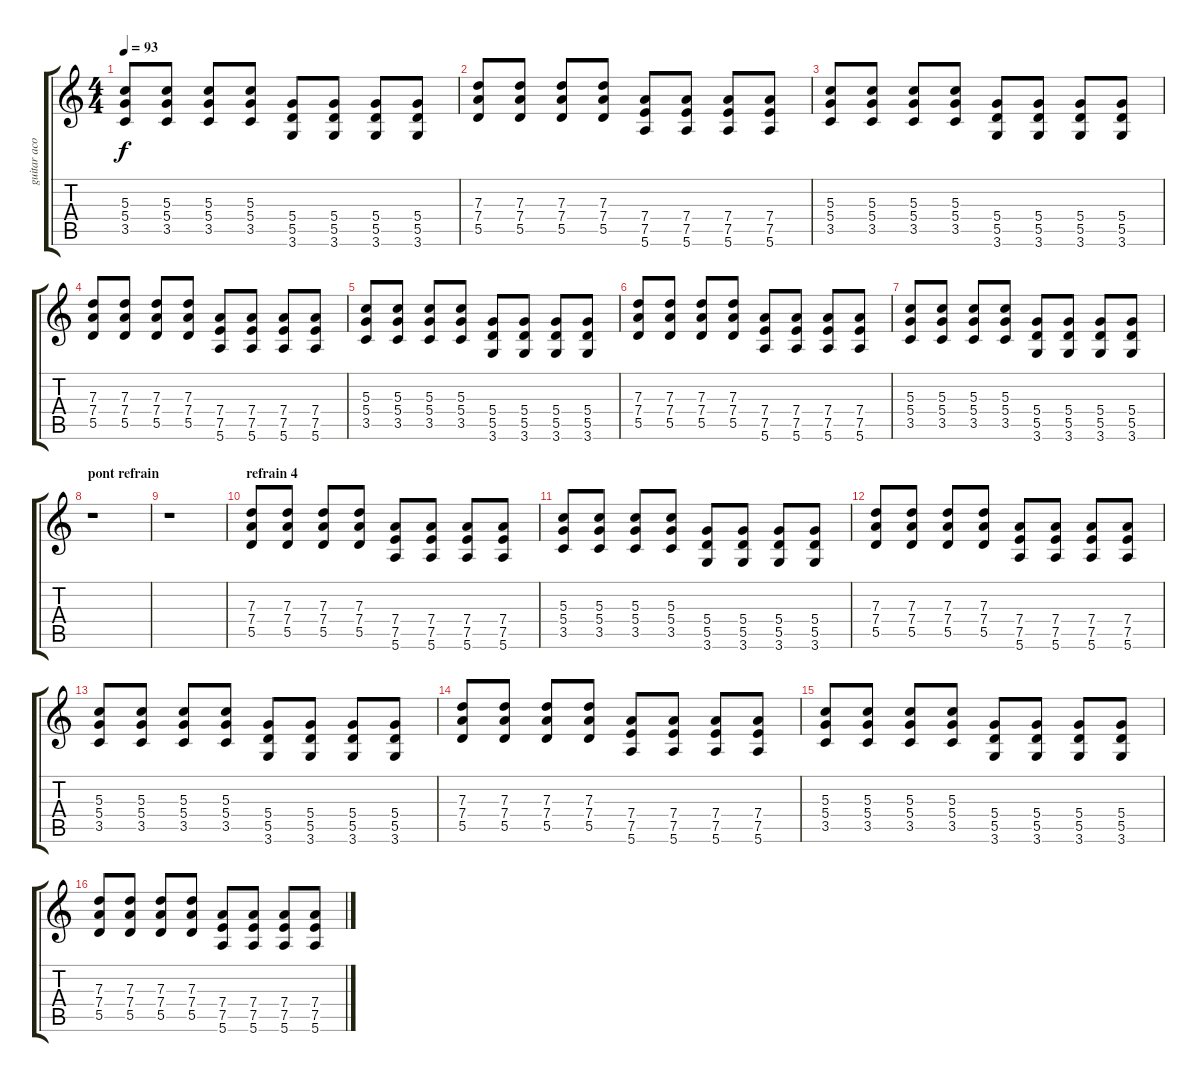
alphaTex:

\track ("guitar acoustic" "guitar aco") {instrument acousticguitarsteel}
\staff {score tabs}
\tuning (E4 B3 G3 D3 A2 E2) {hide}
\ts (4 4)
\tempo 93
\clef g2
\ks c
(5.3 5.4 3.5).8{dy f} (5.3 5.4 3.5).8 (5.3 5.4 3.5).8 (5.3 5.4 3.5).8 (5.4 5.5 3.6).8 (5.4 5.5 3.6).8 (5.4 5.5 3.6).8 (5.4 5.5 3.6).8 |
(7.3 7.4 5.5).8 (7.3 7.4 5.5).8 (7.3 7.4 5.5).8 (7.3 7.4 5.5).8 (7.4 7.5 5.6).8 (7.4 7.5 5.6).8 (7.4 7.5 5.6).8 (7.4 7.5 5.6).8 |
(5.3 5.4 3.5).8 (5.3 5.4 3.5).8 (5.3 5.4 3.5).8 (5.3 5.4 3.5).8 (5.4 5.5 3.6).8 (5.4 5.5 3.6).8 (5.4 5.5 3.6).8 (5.4 5.5 3.6).8 |
(7.3 7.4 5.5).8 (7.3 7.4 5.5).8 (7.3 7.4 5.5).8 (7.3 7.4 5.5).8 (7.4 7.5 5.6).8 (7.4 7.5 5.6).8 (7.4 7.5 5.6).8 (7.4 7.5 5.6).8 |
(5.3 5.4 3.5).8 (5.3 5.4 3.5).8 (5.3 5.4 3.5).8 (5.3 5.4 3.5).8 (5.4 5.5 3.6).8 (5.4 5.5 3.6).8 (5.4 5.5 3.6).8 (5.4 5.5 3.6).8 |
(7.3 7.4 5.5).8 (7.3 7.4 5.5).8 (7.3 7.4 5.5).8 (7.3 7.4 5.5).8 (7.4 7.5 5.6).8 (7.4 7.5 5.6).8 (7.4 7.5 5.6).8 (7.4 7.5 5.6).8 |
(5.3 5.4 3.5).8 (5.3 5.4 3.5).8 (5.3 5.4 3.5).8 (5.3 5.4 3.5).8 (5.4 5.5 3.6).8 (5.4 5.5 3.6).8 (5.4 5.5 3.6).8 (5.4 5.5 3.6).8 |
\section ("" "pont refrain")
r.1 |
r.1 |
\section ("" "refrain 4")
(7.3 7.4 5.5).8 (7.3 7.4 5.5).8 (7.3 7.4 5.5).8 (7.3 7.4 5.5).8 (7.4 7.5 5.6).8 (7.4 7.5 5.6).8 (7.4 7.5 5.6).8 (7.4 7.5 5.6).8 |
(5.3 5.4 3.5).8 (5.3 5.4 3.5).8 (5.3 5.4 3.5).8 (5.3 5.4 3.5).8 (5.4 5.5 3.6).8 (5.4 5.5 3.6).8 (5.4 5.5 3.6).8 (5.4 5.5 3.6).8 |
(7.3 7.4 5.5).8 (7.3 7.4 5.5).8 (7.3 7.4 5.5).8 (7.3 7.4 5.5).8 (7.4 7.5 5.6).8 (7.4 7.5 5.6).8 (7.4 7.5 5.6).8 (7.4 7.5 5.6).8 |
(5.3 5.4 3.5).8 (5.3 5.4 3.5).8 (5.3 5.4 3.5).8 (5.3 5.4 3.5).8 (5.4 5.5 3.6).8 (5.4 5.5 3.6).8 (5.4 5.5 3.6).8 (5.4 5.5 3.6).8 |
(7.3 7.4 5.5).8 (7.3 7.4 5.5).8 (7.3 7.4 5.5).8 (7.3 7.4 5.5).8 (7.4 7.5 5.6).8 (7.4 7.5 5.6).8 (7.4 7.5 5.6).8 (7.4 7.5 5.6).8 |
(5.3 5.4 3.5).8 (5.3 5.4 3.5).8 (5.3 5.4 3.5).8 (5.3 5.4 3.5).8 (5.4 5.5 3.6).8 (5.4 5.5 3.6).8 (5.4 5.5 3.6).8 (5.4 5.5 3.6).8 |
(7.3 7.4 5.5).8 (7.3 7.4 5.5).8 (7.3 7.4 5.5).8 (7.3 7.4 5.5).8 (7.4 7.5 5.6).8 (7.4 7.5 5.6).8 (7.4 7.5 5.6).8 (7.4 7.5 5.6).8
